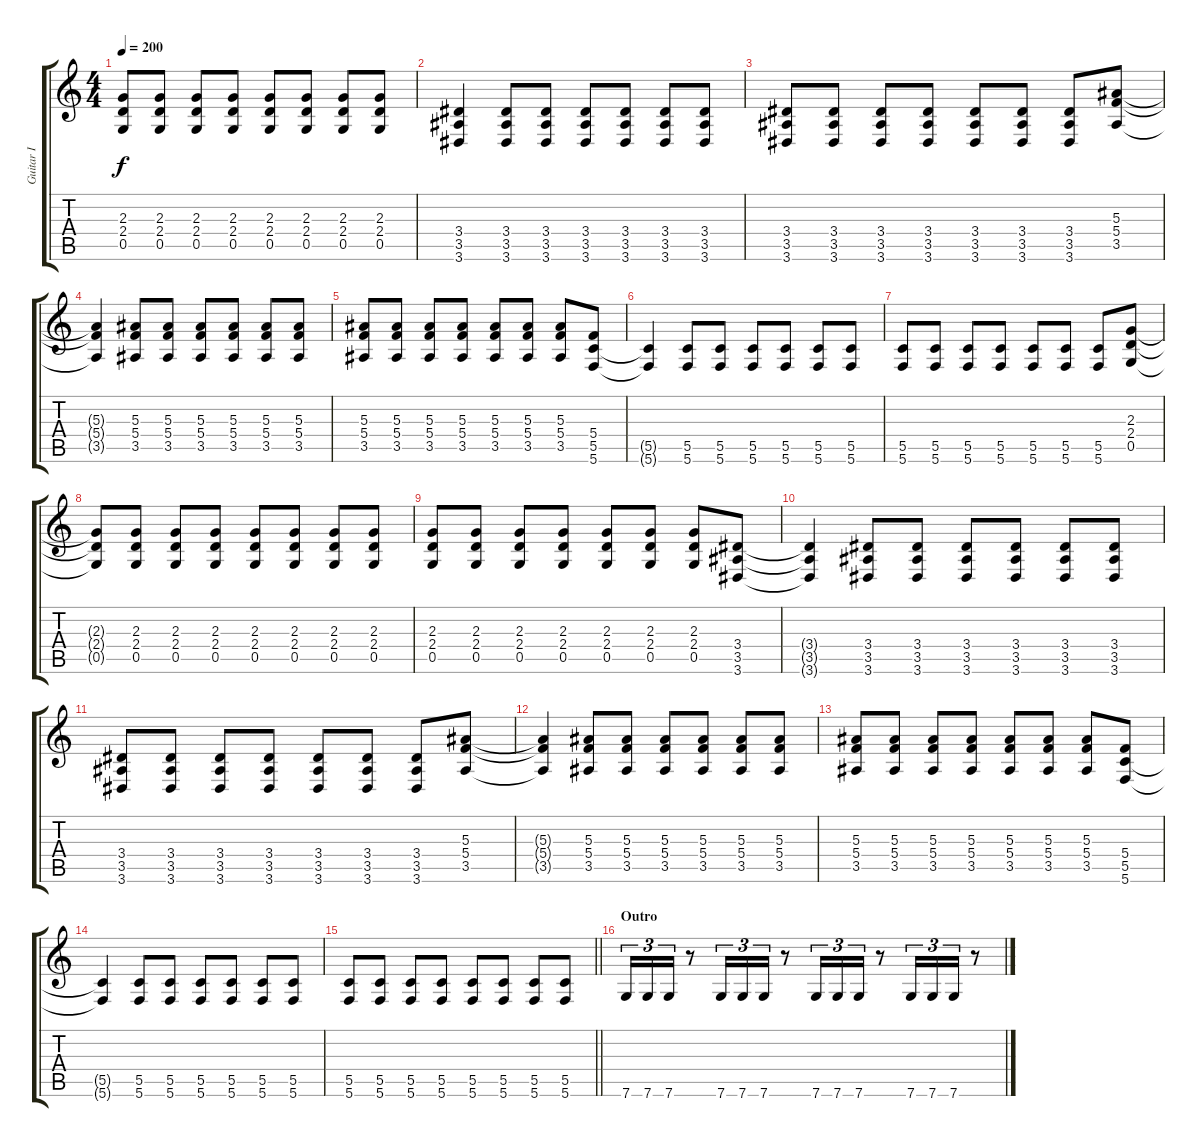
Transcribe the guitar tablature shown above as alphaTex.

\track ("Guitar I" "Guitar I") {instrument distortionguitar}
\staff {score tabs}
\tuning (D4 A3 F3 C3 G2 C2) {hide}
\ts (4 4)
\tempo 200
\clef g2
\ks c
(2.3 2.4 0.5).8{dy f} (2.3 2.4 0.5).8 (2.3 2.4 0.5).8 (2.3 2.4 0.5).8 (2.3 2.4 0.5).8 (2.3 2.4 0.5).8 (2.3 2.4 0.5).8 (2.3 2.4 0.5).8 |
(3.4 3.5 3.6).4 (3.4 3.5 3.6).8 (3.4 3.5 3.6).8 (3.4 3.5 3.6).8 (3.4 3.5 3.6).8 (3.4 3.5 3.6).8 (3.4 3.5 3.6).8 |
(3.4 3.5 3.6).8 (3.4 3.5 3.6).8 (3.4 3.5 3.6).8 (3.4 3.5 3.6).8 (3.4 3.5 3.6).8 (3.4 3.5 3.6).8 (3.4 3.5 3.6).8 (5.3 5.4 3.5).8 |
(5.3{t} 5.4{t} 3.5{t}).4 (5.3 5.4 3.5).8 (5.3 5.4 3.5).8 (5.3 5.4 3.5).8 (5.3 5.4 3.5).8 (5.3 5.4 3.5).8 (5.3 5.4 3.5).8 |
(5.3 5.4 3.5).8 (5.3 5.4 3.5).8 (5.3 5.4 3.5).8 (5.3 5.4 3.5).8 (5.3 5.4 3.5).8 (5.3 5.4 3.5).8 (5.3 5.4 3.5).8 (5.4 5.5 5.6).8 |
(5.5{t} 5.6{t}).4 (5.5 5.6).8 (5.5 5.6).8 (5.5 5.6).8 (5.5 5.6).8 (5.5 5.6).8 (5.5 5.6).8 |
(5.5 5.6).8 (5.5 5.6).8 (5.5 5.6).8 (5.5 5.6).8 (5.5 5.6).8 (5.5 5.6).8 (5.5 5.6).8 (2.3 2.4 0.5).8 |
(2.3{t} 2.4{t} 0.5{t}).8 (2.3 2.4 0.5).8 (2.3 2.4 0.5).8 (2.3 2.4 0.5).8 (2.3 2.4 0.5).8 (2.3 2.4 0.5).8 (2.3 2.4 0.5).8 (2.3 2.4 0.5).8 |
(2.3 2.4 0.5).8 (2.3 2.4 0.5).8 (2.3 2.4 0.5).8 (2.3 2.4 0.5).8 (2.3 2.4 0.5).8 (2.3 2.4 0.5).8 (2.3 2.4 0.5).8 (3.4 3.5 3.6).8 |
(3.4{t} 3.5{t} 3.6{t}).4 (3.4 3.5 3.6).8 (3.4 3.5 3.6).8 (3.4 3.5 3.6).8 (3.4 3.5 3.6).8 (3.4 3.5 3.6).8 (3.4 3.5 3.6).8 |
(3.4 3.5 3.6).8 (3.4 3.5 3.6).8 (3.4 3.5 3.6).8 (3.4 3.5 3.6).8 (3.4 3.5 3.6).8 (3.4 3.5 3.6).8 (3.4 3.5 3.6).8 (5.3 5.4 3.5).8 |
(5.3{t} 5.4{t} 3.5{t}).4 (5.3 5.4 3.5).8 (5.3 5.4 3.5).8 (5.3 5.4 3.5).8 (5.3 5.4 3.5).8 (5.3 5.4 3.5).8 (5.3 5.4 3.5).8 |
(5.3 5.4 3.5).8 (5.3 5.4 3.5).8 (5.3 5.4 3.5).8 (5.3 5.4 3.5).8 (5.3 5.4 3.5).8 (5.3 5.4 3.5).8 (5.3 5.4 3.5).8 (5.4 5.5 5.6).8 |
(5.5{t} 5.6{t}).4 (5.5 5.6).8 (5.5 5.6).8 (5.5 5.6).8 (5.5 5.6).8 (5.5 5.6).8 (5.5 5.6).8 |
\barLineRight lightlight
(5.5 5.6).8 (5.5 5.6).8 (5.5 5.6).8 (5.5 5.6).8 (5.5 5.6).8 (5.5 5.6).8 (5.5 5.6).8 (5.5 5.6).8 |
\section ("" "Outro")
7.6.16{tu (3 2)} 7.6.16{tu (3 2)} 7.6.16{tu (3 2)} r.8 7.6.16{tu (3 2)} 7.6.16{tu (3 2)} 7.6.16{tu (3 2)} r.8 7.6.16{tu (3 2)} 7.6.16{tu (3 2)} 7.6.16{tu (3 2)} r.8 7.6.16{tu (3 2)} 7.6.16{tu (3 2)} 7.6.16{tu (3 2)} r.8
